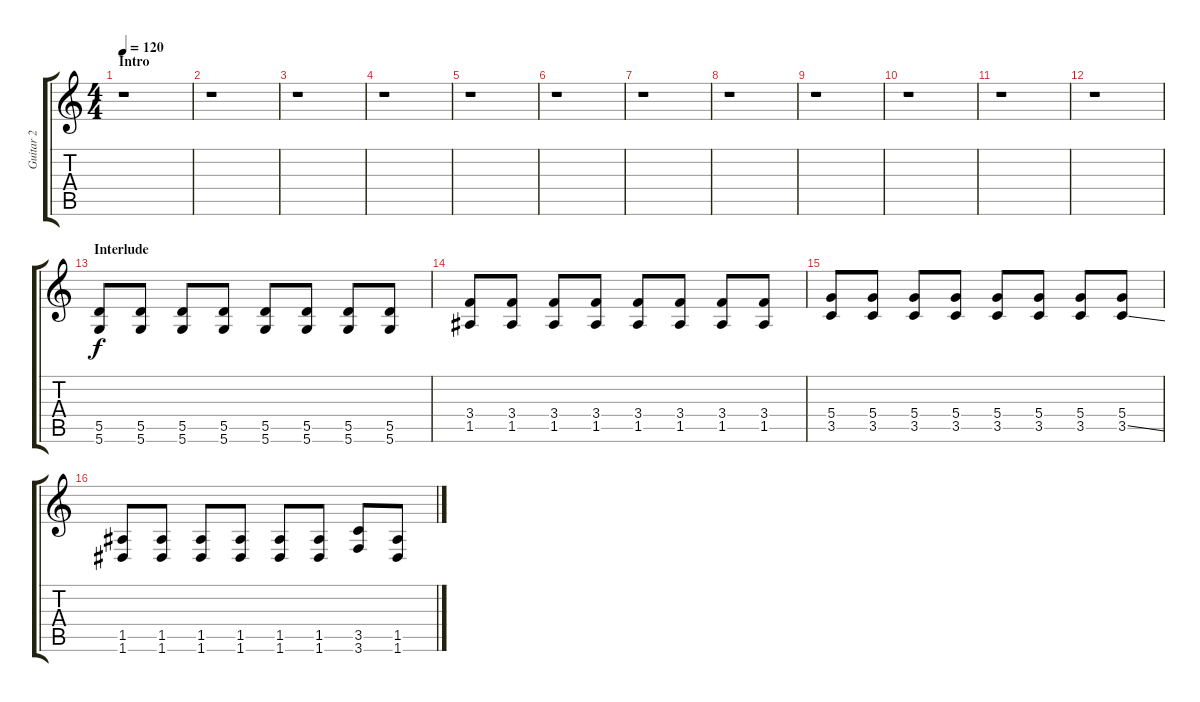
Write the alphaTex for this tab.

\track ("Guitar 2" "Guitar 2") {instrument distortionguitar}
\staff {score tabs}
\tuning (E4 B3 G3 D3 A2 D2) {hide}
\ts (4 4)
\section ("" "Intro")
\tempo 120
\clef g2
\ks c
r.1{dy f instrument distortionguitar} |
r.1 |
r.1 |
r.1 |
r.1 |
r.1 |
r.1 |
r.1 |
r.1 |
r.1 |
r.1 |
r.1 |
\section ("" "Interlude")
(5.5 5.6).8 (5.5 5.6).8 (5.5 5.6).8 (5.5 5.6).8 (5.5 5.6).8 (5.5 5.6).8 (5.5 5.6).8 (5.5 5.6).8 |
(3.4 1.5).8 (3.4 1.5).8 (3.4 1.5).8 (3.4 1.5).8 (3.4 1.5).8 (3.4 1.5).8 (3.4 1.5).8 (3.4 1.5).8 |
(5.4 3.5).8 (5.4 3.5).8 (5.4 3.5).8 (5.4 3.5).8 (5.4 3.5).8 (5.4 3.5).8 (5.4 3.5).8 (5.4 3.5{ss}).8 |
(1.5 1.6).8 (1.5 1.6).8 (1.5 1.6).8 (1.5 1.6).8 (1.5 1.6).8 (1.5 1.6).8 (3.5 3.6).8 (1.5 1.6).8
